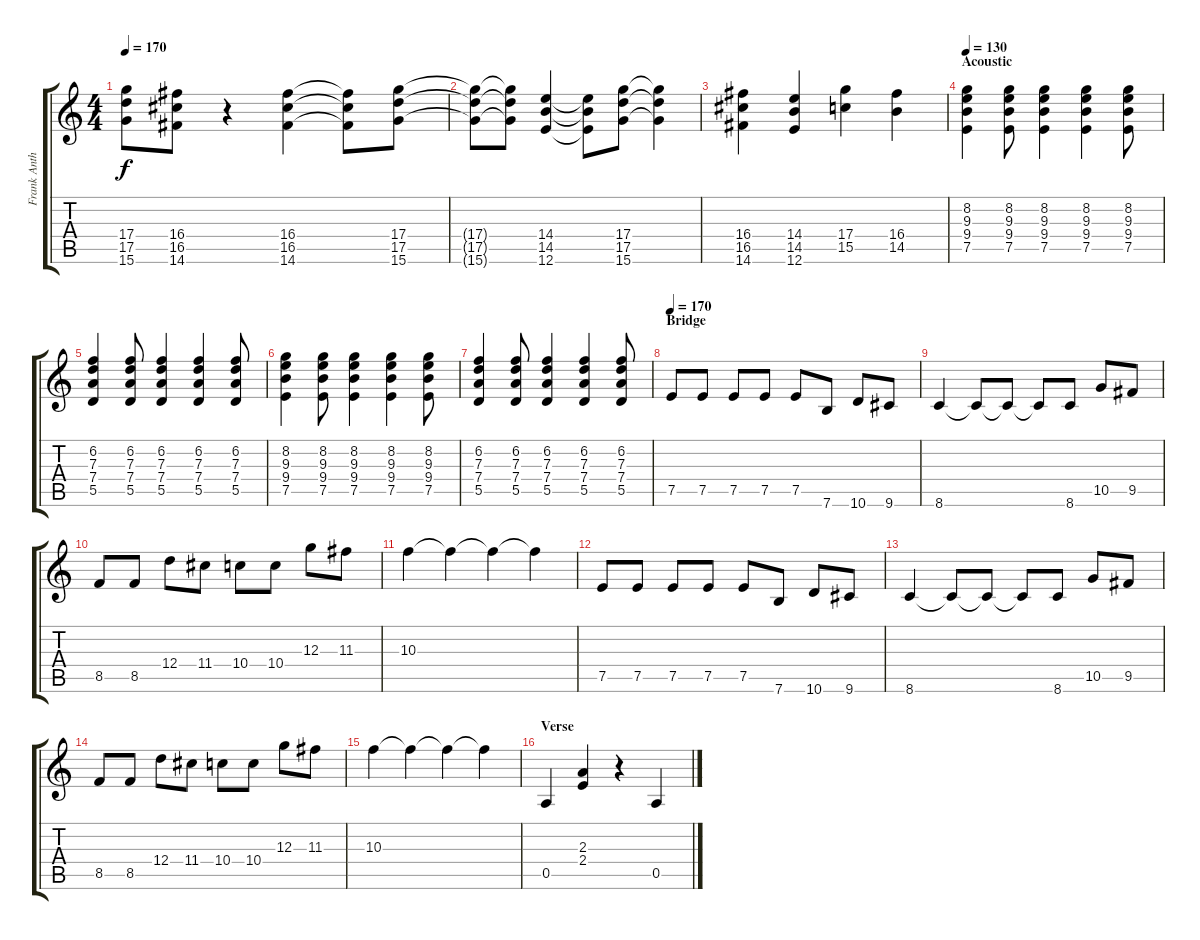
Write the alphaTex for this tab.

\track ("Frank Anthony Iommi" "Frank Anth") {instrument overdrivenguitar}
\staff {score tabs}
\tuning (E4 B3 G3 D3 A2 E2) {hide}
\ts (4 4)
\tempo 170
\clef g2
\ks c
(17.4 17.5 15.6).8{dy f} (16.4 16.5 14.6).8 r.4 (16.4 16.5 14.6).4 (16.4{t} 16.5{t} 14.6{t}).8 (17.4 17.5 15.6).8 |
(17.4{t} 17.5{t} 15.6{t}).8 (17.4{t} 17.5{t} 15.6{t}).8 (14.4 14.5 12.6).4 (14.4{t} 14.5{t} 12.6{t}).8 (17.4 17.5 15.6).8 (17.4{t} 17.5{t} 15.6{t}).4 |
(16.4 16.5 14.6).4 (14.4 14.5 12.6).4 (17.4 15.5).4 (16.4 14.5).4 |
\section ("" "Acoustic")
\tempo 130
(8.2 9.3 9.4 7.5).4{instrument acousticguitarnylon} (8.2 9.3 9.4 7.5).8 (8.2 9.3 9.4 7.5).4 (8.2 9.3 9.4 7.5).4 (8.2 9.3 9.4 7.5).8 |
(6.2 7.3 7.4 5.5).4 (6.2 7.3 7.4 5.5).8 (6.2 7.3 7.4 5.5).4 (6.2 7.3 7.4 5.5).4 (6.2 7.3 7.4 5.5).8 |
(8.2 9.3 9.4 7.5).4 (8.2 9.3 9.4 7.5).8 (8.2 9.3 9.4 7.5).4 (8.2 9.3 9.4 7.5).4 (8.2 9.3 9.4 7.5).8 |
(6.2 7.3 7.4 5.5).4 (6.2 7.3 7.4 5.5).8 (6.2 7.3 7.4 5.5).4 (6.2 7.3 7.4 5.5).4 (6.2 7.3 7.4 5.5).8 |
\section ("" "Bridge")
\tempo 170
7.5.8{instrument overdrivenguitar} 7.5.8 7.5.8 7.5.8 7.5.8 7.6.8 10.6.8 9.6.8 |
8.6.4 8.6{t}.8 8.6{t}.8 8.6{t}.8 8.6.8 10.5.8 9.5.8 |
8.5.8 8.5.8 12.4.8 11.4.8 10.4.8 10.4.8 12.3.8 11.3.8 |
10.3.4 10.3{t}.4 10.3{t}.4 10.3{t}.4 |
7.5.8 7.5.8 7.5.8 7.5.8 7.5.8 7.6.8 10.6.8 9.6.8 |
8.6.4 8.6{t}.8 8.6{t}.8 8.6{t}.8 8.6.8 10.5.8 9.5.8 |
8.5.8 8.5.8 12.4.8 11.4.8 10.4.8 10.4.8 12.3.8 11.3.8 |
10.3.4 10.3{t}.4 10.3{t}.4 10.3{t}.4 |
\section ("" "Verse")
0.5.4 (2.3 2.4).4 r.4 0.5.4
